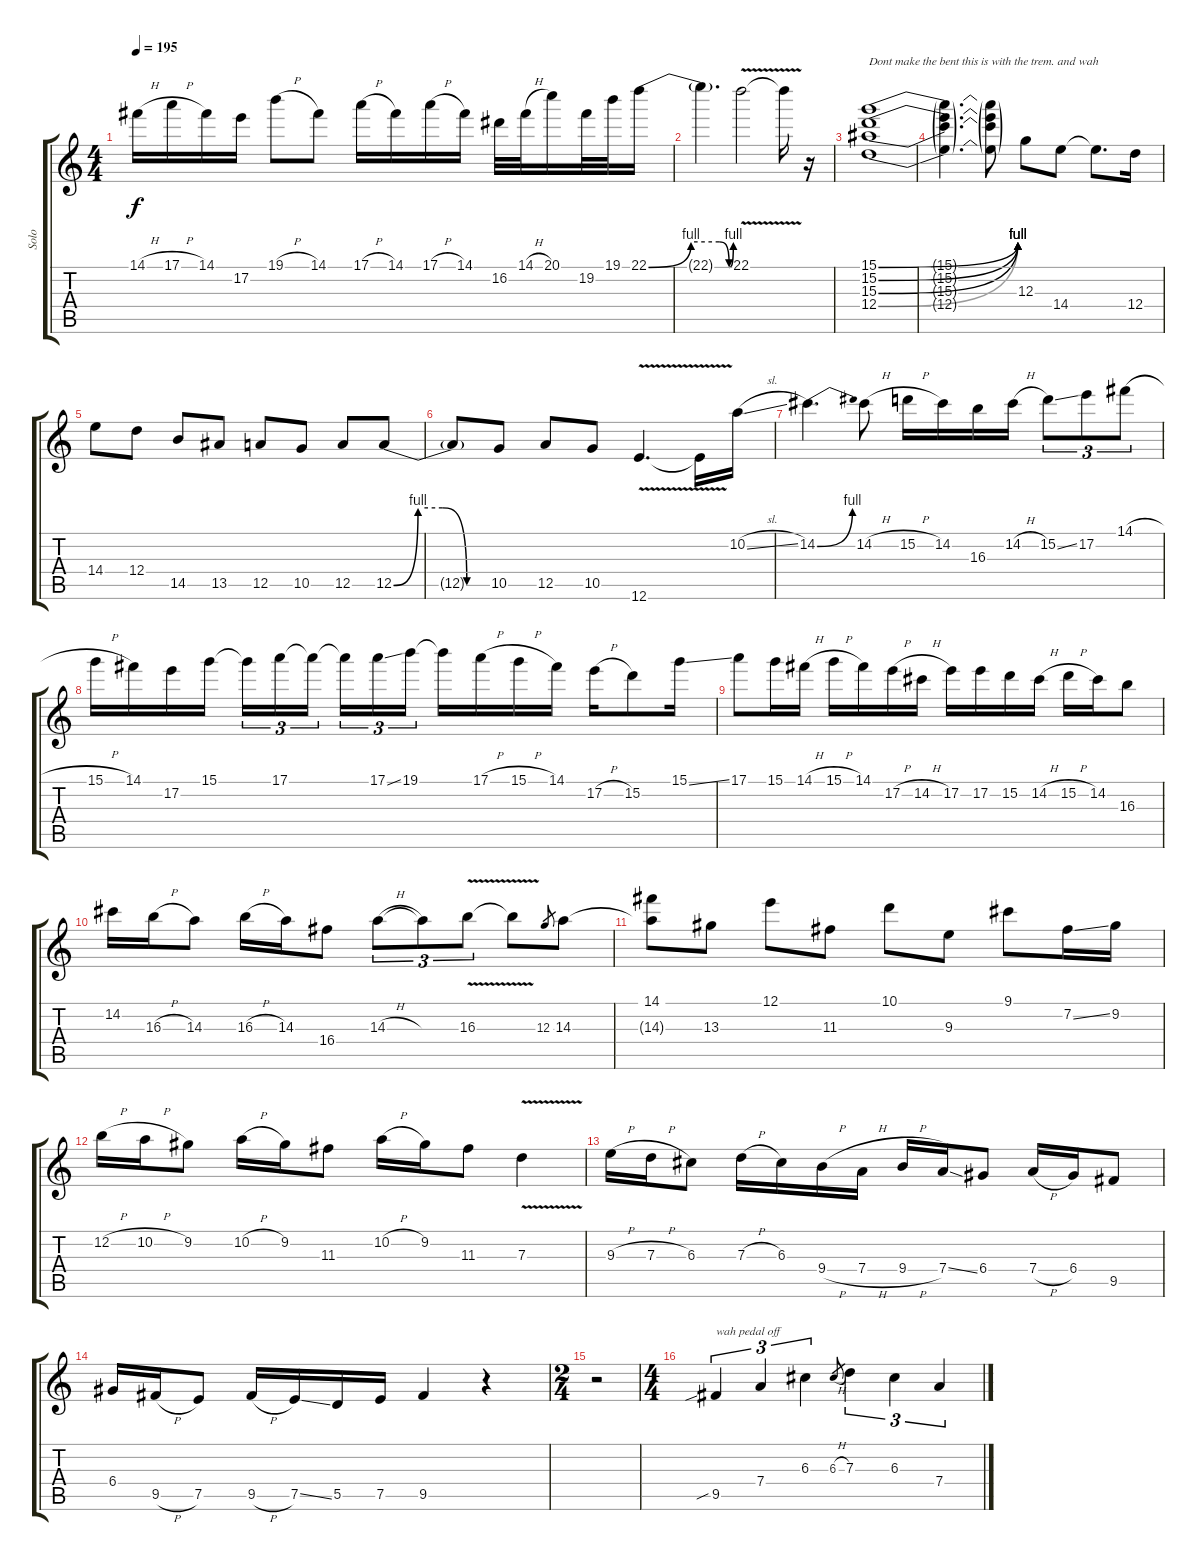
\track ("Solo" "Solo") {instrument distortionguitar}
\staff {score tabs}
\tuning (E4 B3 G3 D3 A2 E2) {hide}
\ts (4 4)
\tempo 195
\clef g2
\ks c
14.1{h}.16{dy f} 17.1{h}.16 14.1.16 17.2.16 19.1{h}.8 14.1.8 17.1{h}.16 14.1.16 17.1{h}.16 14.1.16 16.2.32 14.1{h}.32 20.1.16 19.2.32 19.1.32 22.1{be (custom 0 0 30 4 50 4 57 0 60 4)}.16 |
22.1{t}.4{d} 22.1{v}.2 22.1{t}.16 r.16 |
(15.1{be (bend 0 0 60 4)} 15.2{be (bend 0 0 60 4)} 15.3{be (bend 0 0 60 4)} 12.4{be (bend 0 0 60 4)}).1{txt "Dont make the bent this is with the trem. and wah"} |
(15.1{t} 15.2{t} 15.3{t} 12.4{t}).4{d} (15.1{t} 15.2{t} 15.3{t} 12.4{t}).8 12.3.8 14.4.8 14.4{t}.8{d} 12.4.16 |
14.4.8 12.4.8 14.5.8 13.5.8 12.5.8 10.5.8 12.5.8 12.5{be (custom 0 0 15 4 30 4 45 0 60 0)}.8 |
12.5{t}.8 10.5.8 12.5.8 10.5.8 12.6{v}.4{d} 12.6{t}.16 10.2{sl}.16 |
14.2{be (bend 0 0 60 4)}.4{d} 14.2{h}.8 15.2{h}.16 14.2.16 16.3.16 14.2{h}.16 15.2{ss}.8{tu (3 2)} 17.2.8{tu (3 2)} 14.1{h}.8{tu (3 2)} |
15.1{h}.16 14.1.16 17.2.16 15.1.16 15.1{t}.16{tu (3 2)} 17.1.16{tu (3 2)} 17.1{t}.16{tu (3 2) beam splitsecondary} 17.1{t}.16{tu (3 2)} 17.1{ss}.16{tu (3 2)} 19.1.16{tu (3 2)} 19.1{t}.16 17.1{h}.16 15.1{h}.16 14.1.16 17.2{h}.16 15.2.8 15.1{ss}.16 |
17.1.8 15.1.16 14.1{h}.16 15.1{h}.16 14.1.16 17.2{h}.16 14.2{h}.16 17.2.16 17.2.16 15.2.16 14.2{h}.16 15.2{h}.16 14.2.16 16.3.8 |
14.2.16 16.3{h}.16 14.3.8 16.3{h}.16 14.3.16 16.4.8 14.3{h}.8{tu (3 2)} 14.3{t}.8{tu (3 2)} 16.3{v}.8{tu (3 2)} 16.3{t}.8 12.3.8{gr} 14.3.8 |
(14.1 14.3{t}).8 13.3.8 12.1.8 11.3.8 10.1.8 9.3.8 9.1.8 7.2{ss}.16 9.2.16 |
12.2{h}.16 10.2{h}.16 9.2.8 10.2{h}.16 9.2.16 11.3.8 10.2{h}.16 9.2.16 11.3.8 7.3{v}.4 |
9.3{h}.16 7.3{h}.16 6.3.8 7.3{h}.16 6.3.16 9.4{h}.16 7.4{h}.16 9.4{h}.16 7.4{ss}.16 6.4.8 7.4{h}.16 6.4.16 9.5.8 |
6.4.16 9.5{h}.16 7.5.8 9.5{h}.16 7.5{ss}.16 5.5.16 7.5.16 9.5.4 r.4 |
\ts (2 4)
r.2 |
\ts (4 4)
9.5{sib}.4{tu (3 2) txt "wah pedal off" instrument distortionguitar} 7.4.4{tu (3 2)} 6.3.4{tu (3 2)} 6.3{h}.8{gr} 7.3.4{tu (3 2)} 6.3.4{tu (3 2)} 7.4.4{tu (3 2)}
